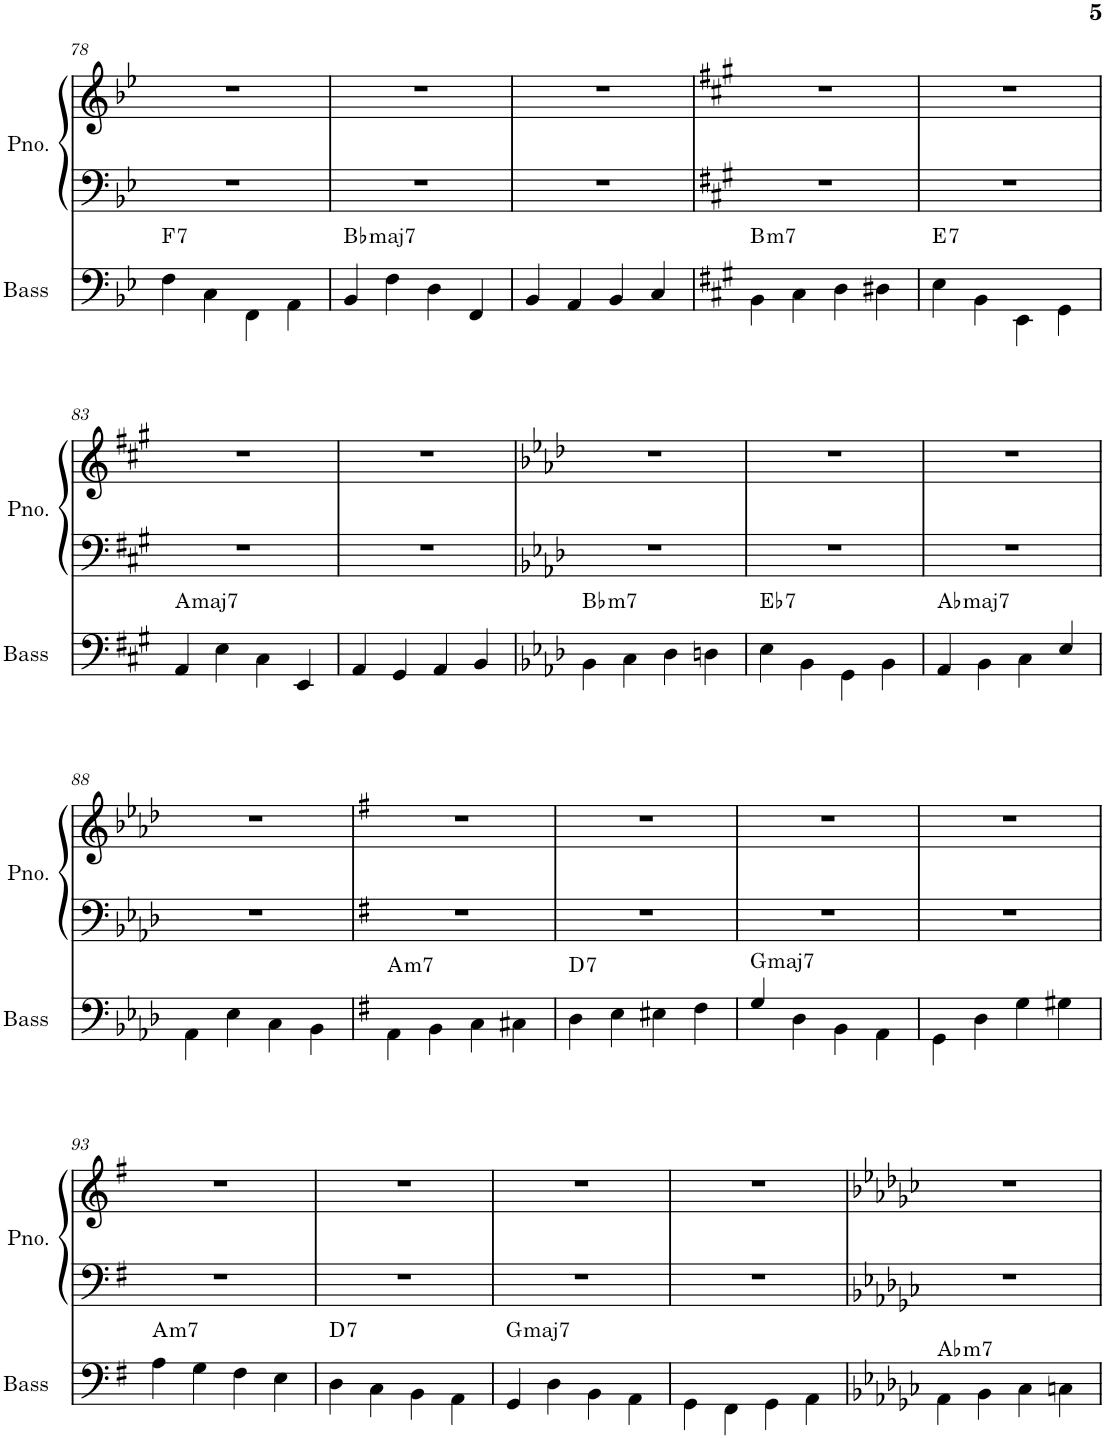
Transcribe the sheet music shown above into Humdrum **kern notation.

**kern	**harte	**kern	**kern
*part2	*part2	*part1	*part1
*staff3	*	*staff2	*staff1
*I"Acoustic Bass	*	*I"Piano	*
*I'Bass	*	*I'Pno.	*
!!LO:PB:g=z
*clefF4	*	*clefF4	*clefG2
*Trd7c12	*	*	*
*k[b-e-]	*	*k[b-e-]	*k[b-e-]
*M4/4	*	*M4/4	*M4/4
=78	=78	=78	=78
!	!LO:H:kt=7	!	!
4F\	F:7	1r	1r
4C\	.	.	.
4FF\	.	.	.
4AA\	.	.	.
=79	=79	=79	=79
!	!LO:H:kt=maj7	!	!
4BB-/	Bb:maj7	1r	1r
4F\	.	.	.
4D\	.	.	.
4FF/	.	.	.
=80	=80	=80	=80
4BB-/	.	1r	1r
4AA/	.	.	.
4BB-/	.	.	.
4C/	.	.	.
=81	=81	=81	=81
*k[f#c#g#]	*	*k[f#c#g#]	*k[f#c#g#]
!	!LO:H:kt=m7	!	!
4BB\	B:min7	1r	1r
4C#\	.	.	.
4D\	.	.	.
4D#X\	.	.	.
=82	=82	=82	=82
!	!LO:H:kt=7	!	!
4E\	E:7	1r	1r
4BB\	.	.	.
4EE\	.	.	.
4GG#\	.	.	.
!!LO:LB:g=z
=83	=83	=83	=83
!	!LO:H:kt=maj7	!	!
4AA/	A:maj7	1r	1r
4E\	.	.	.
4C#\	.	.	.
4EE/	.	.	.
=84	=84	=84	=84
4AA/	.	1r	1r
4GG#/	.	.	.
4AA/	.	.	.
4BB/	.	.	.
=85	=85	=85	=85
*k[b-e-a-d-]	*	*k[b-e-a-d-]	*k[b-e-a-d-]
!	!LO:H:kt=m7	!	!
4BB-\	Bb:min7	1r	1r
4C\	.	.	.
4D-\	.	.	.
4Dn\	.	.	.
=86	=86	=86	=86
!	!LO:H:kt=7	!	!
4E-\	Eb:7	1r	1r
4BB-\	.	.	.
4GG\	.	.	.
4BB-\	.	.	.
=87	=87	=87	=87
!	!LO:H:kt=maj7	!	!
4AA-/	Ab:maj7	1r	1r
4BB-\	.	.	.
4C\	.	.	.
4E-/	.	.	.
!!LO:LB:g=z
=88	=88	=88	=88
4AA-\	.	1r	1r
4E-\	.	.	.
4C\	.	.	.
4BB-\	.	.	.
=89	=89	=89	=89
*k[f#]	*	*k[f#]	*k[f#]
!	!LO:H:kt=m7	!	!
4AA\	A:min7	1r	1r
4BB\	.	.	.
4C\	.	.	.
4C#X\	.	.	.
=90	=90	=90	=90
!	!LO:H:kt=7	!	!
4D\	D:7	1r	1r
4E\	.	.	.
4E#X\	.	.	.
4F#\	.	.	.
=91	=91	=91	=91
!	!LO:H:kt=maj7	!	!
4G/	G:maj7	1r	1r
4D\	.	.	.
4BB\	.	.	.
4AA\	.	.	.
=92	=92	=92	=92
4GG\	.	1r	1r
4D\	.	.	.
4G\	.	.	.
4G#X\	.	.	.
!!LO:LB:g=z
=93	=93	=93	=93
!	!LO:H:kt=m7	!	!
4A\	A:min7	1r	1r
4G\	.	.	.
4F#\	.	.	.
4E\	.	.	.
=94	=94	=94	=94
!	!LO:H:kt=7	!	!
4D\	D:7	1r	1r
4C\	.	.	.
4BB\	.	.	.
4AA\	.	.	.
=95	=95	=95	=95
!	!LO:H:kt=maj7	!	!
4GG/	G:maj7	1r	1r
4D\	.	.	.
4BB\	.	.	.
4AA\	.	.	.
=96	=96	=96	=96
4GG\	.	1r	1r
4FF#\	.	.	.
4GG\	.	.	.
4AA\	.	.	.
=97	=97	=97	=97
*k[b-e-a-d-g-c-]	*	*k[b-e-a-d-g-c-]	*k[b-e-a-d-g-c-]
!	!LO:H:kt=m7	!	!
4AA-\	Ab:min7	1r	1r
4BB-\	.	.	.
4C-\	.	.	.
4Cn\	.	.	.
=	=	=	=
*-	*-	*-	*-
